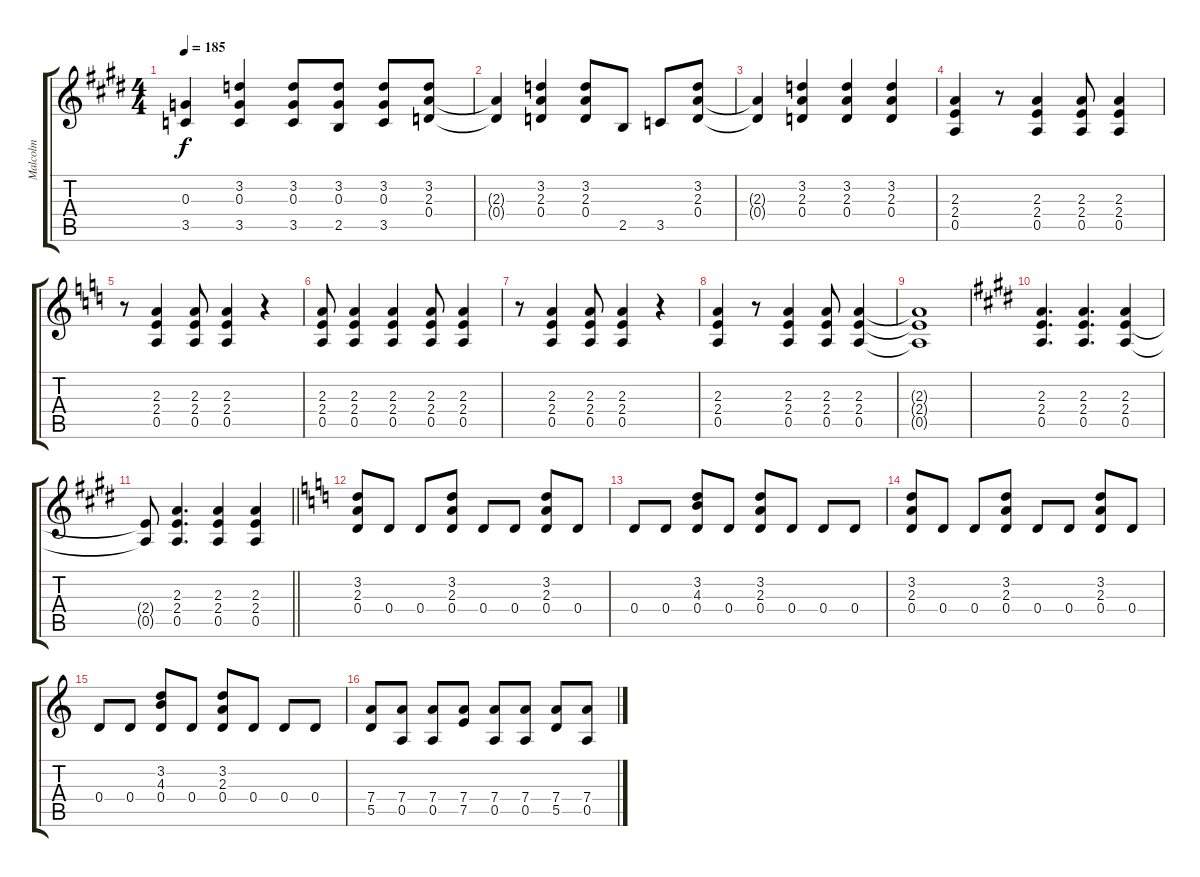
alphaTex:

\track ("Malcolm" "Malcolm") {mute instrument overdrivenguitar}
\staff {score tabs}
\tuning (E4 B3 G3 D3 A2 E2) {hide}
\ts (4 4)
\tempo 185
\clef g2
\ks e
(0.3{t} 3.5{t}).4{dy f} (3.2 0.3 3.5).4 (3.2 0.3 3.5).8 (3.2 0.3 2.5).8 (3.2 0.3 3.5).8 (3.2 2.3 0.4).8 |
\ks c#minor
(2.3{t} 0.4{t}).4 (3.2 2.3 0.4).4 (3.2 2.3 0.4).8 2.5.8 3.5.8 (3.2 2.3 0.4).8 |
(2.3{t} 0.4{t}).4 (3.2 2.3 0.4).4 (3.2 2.3 0.4).4 (3.2 2.3 0.4).4 |
\ks e
(2.3 2.4 0.5).4 r.8 (2.3 2.4 0.5).4 (2.3 2.4 0.5).8 (2.3 2.4 0.5).4 |
\ks c
r.8 (2.3 2.4 0.5).4 (2.3 2.4 0.5).8 (2.3 2.4 0.5).4 r.4 |
(2.3 2.4 0.5).8 (2.3 2.4 0.5).4 (2.3 2.4 0.5).4 (2.3 2.4 0.5).8 (2.3 2.4 0.5).4 |
r.8 (2.3 2.4 0.5).4 (2.3 2.4 0.5).8 (2.3 2.4 0.5).4 r.4 |
(2.3 2.4 0.5).4 r.8 (2.3 2.4 0.5).4 (2.3 2.4 0.5).8 (2.3 2.4 0.5).4 |
(2.3{t} 2.4{t} 0.5{t}).1 |
\ks c#minor
(2.3 2.4 0.5).4{d} (2.3 2.4 0.5).4{d} (2.3 2.4 0.5).4 |
\barLineRight lightlight
(2.4{t} 0.5{t}).8 (2.3 2.4 0.5).4{d} (2.3 2.4 0.5).4 (2.3 2.4 0.5).4 |
\ks c
(3.2 2.3 0.4).8 0.4.8 0.4.8 (3.2 2.3 0.4).8 0.4.8 0.4.8 (3.2 2.3 0.4).8 0.4.8 |
0.4.8 0.4.8 (3.2 4.3 0.4).8 0.4.8 (3.2 2.3 0.4).8 0.4.8 0.4.8 0.4.8 |
(3.2 2.3 0.4).8 0.4.8 0.4.8 (3.2 2.3 0.4).8 0.4.8 0.4.8 (3.2 2.3 0.4).8 0.4.8 |
0.4.8 0.4.8 (3.2 4.3 0.4).8 0.4.8 (3.2 2.3 0.4).8 0.4.8 0.4.8 0.4.8 |
(7.4 5.5).8 (7.4 0.5).8 (7.4 0.5).8 (7.4 7.5).8 (7.4 0.5).8 (7.4 0.5).8 (7.4 5.5).8 (7.4 0.5).8
